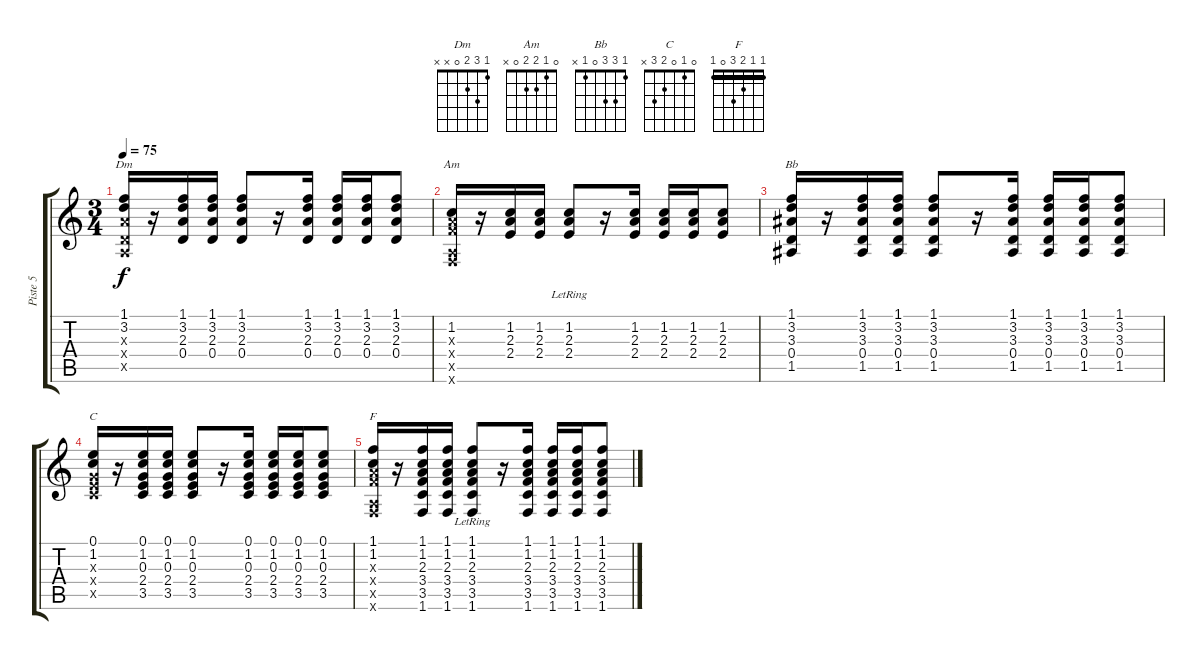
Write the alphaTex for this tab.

\track ("Piste 5" "Piste 5") {instrument acousticguitarsteel}
\staff {score tabs}
\tuning (E4 B3 G3 D3 A2 E2) {hide}
\chord ("Dm" 1 3 2 0 x x)
\chord ("Am" 0 1 2 2 0 x)
\chord ("Bb" 1 3 3 0 1 x)
\chord ("C" 0 1 0 2 3 x)
\chord ("F" 1 1 2 3 0 1) {barre 1}
\ts (3 4)
\tempo 75
\clef g2
\ks c
(1.1 3.2 2.3{x} 0.4{x} 0.5{x}).16{ch "Dm" dy f} r.16 (1.1 3.2 2.3 0.4).16 (1.1 3.2 2.3 0.4).16 (1.1 3.2 2.3 0.4).8 r.16 (1.1 3.2 2.3 0.4).16 (1.1 3.2 2.3 0.4).16 (1.1 3.2 2.3 0.4).16 (1.1 3.2 2.3 0.4).8 |
(1.2 2.3{x} 3.4{x} 0.5{x} 1.6{x}).16{ch "Am"} r.16 (1.2 2.3 2.4).16 (1.2 2.3 2.4).16 (1.2{lr} 2.3{lr} 2.4{lr}).8 r.16 (1.2 2.3 2.4).16 (1.2 2.3 2.4).16 (1.2 2.3 2.4).16 (1.2 2.3 2.4).8 |
(1.1 3.2 3.3 0.4 1.5).16{ch "Bb"} r.16 (1.1 3.2 3.3 0.4 1.5).16 (1.1 3.2 3.3 0.4 1.5).16 (1.1 3.2 3.3 0.4 1.5).8 r.16 (1.1 3.2 3.3 0.4 1.5).16 (1.1 3.2 3.3 0.4 1.5).16 (1.1 3.2 3.3 0.4 1.5).16 (1.1 3.2 3.3 0.4 1.5).8 |
(0.1 1.2 0.3{x} 2.4{x} 3.5{x}).16{ch "C"} r.16 (0.1 1.2 0.3 2.4 3.5).16 (0.1 1.2 0.3 2.4 3.5).16 (0.1 1.2 0.3 2.4 3.5).8 r.16 (0.1 1.2 0.3 2.4 3.5).16 (0.1 1.2 0.3 2.4 3.5).16 (0.1 1.2 0.3 2.4 3.5).16 (0.1 1.2 0.3 2.4 3.5).8 |
(1.1 1.2 2.3{x} 3.4{x} 0.5{x} 1.6{x}).16{ch "F"} r.16 (1.1 1.2 2.3 3.4 3.5 1.6).16 (1.1 1.2 2.3 3.4 3.5 1.6).16 (1.1{lr} 1.2{lr} 2.3{lr} 3.4{lr} 3.5 1.6{lr}).8 r.16 (1.1 1.2 2.3 3.4 3.5 1.6).16 (1.1 1.2 2.3 3.4 3.5 1.6).16 (1.1 1.2 2.3 3.4 3.5 1.6).16 (1.1 1.2 2.3 3.4 3.5 1.6).8
